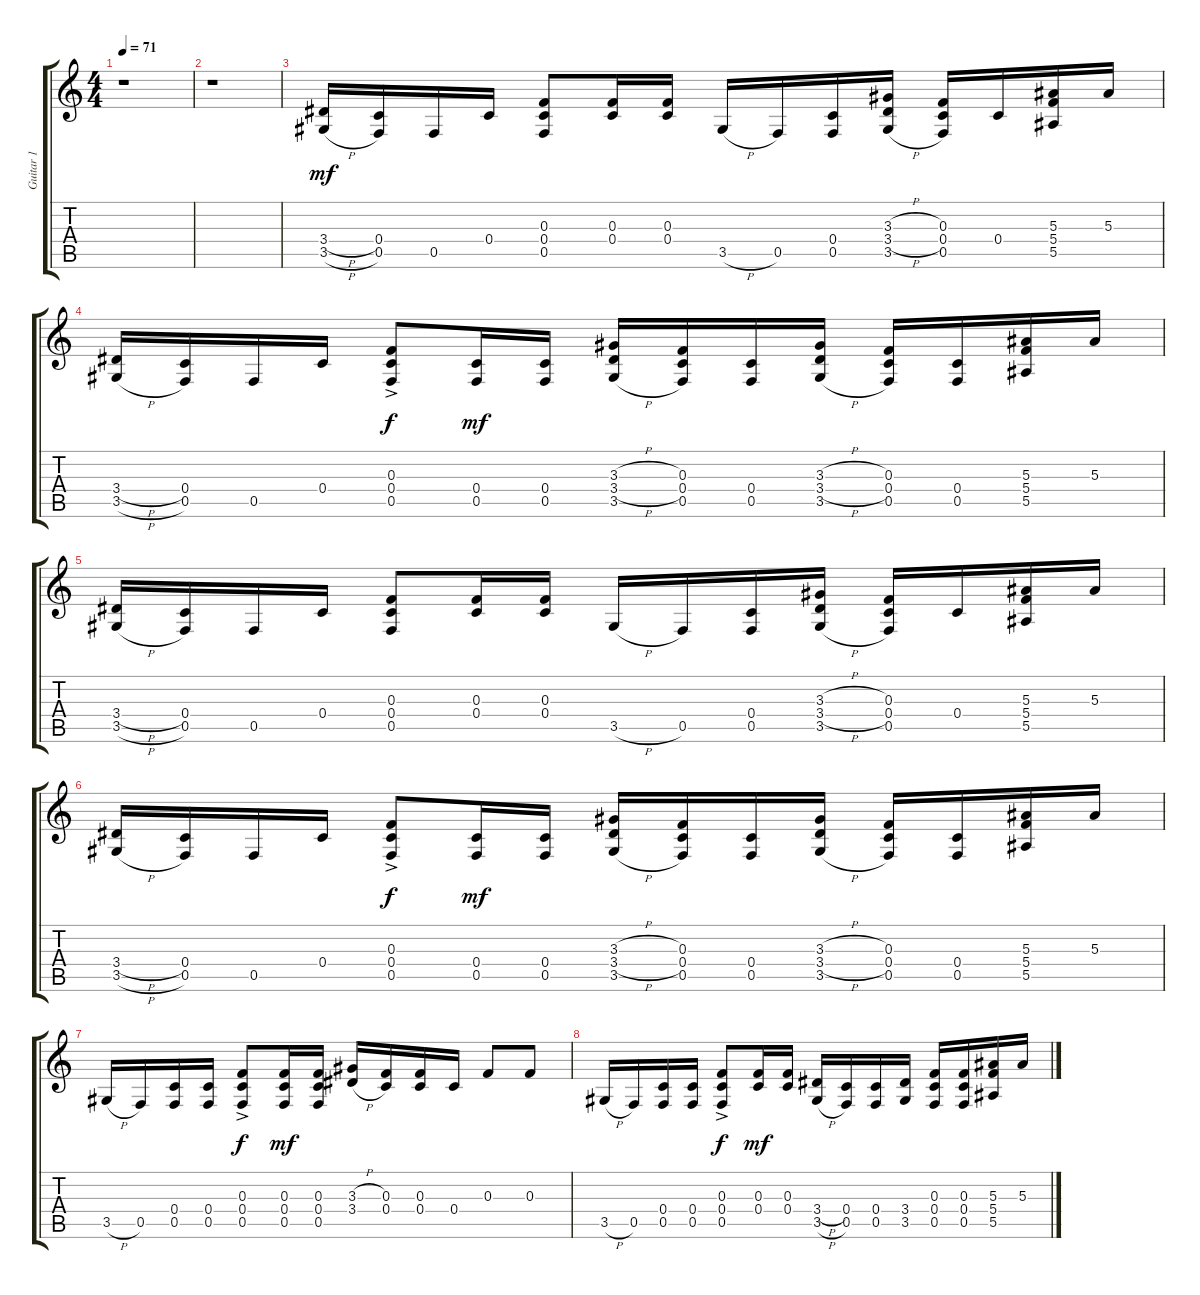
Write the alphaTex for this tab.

\track ("Guitar 1" "Guitar 1") {instrument electricguitarclean}
\staff {score tabs}
\tuning (C4 A3 F3 C3 F2 C2) {hide}
\ts (4 4)
\tempo 71
\clef g2
\ks c
r.1{dy mf instrument electricguitarclean} |
r.1 |
(3.4{h} 3.5{h}).16 (0.4 0.5).16 0.5.16 0.4.16 (0.3 0.4 0.5).8 (0.3 0.4).16 (0.3 0.4).16 3.5{h}.16 0.5.16 (0.4 0.5).16 (3.3{h} 3.4{h} 3.5{h}).16 (0.3 0.4 0.5).16 0.4.16 (5.3 5.4 5.5).16 5.3.16 |
(3.4{h} 3.5{h}).16 (0.4 0.5).16 0.5.16 0.4.16 (0.3{ac} 0.4{ac} 0.5{ac}).8{dy f} (0.4 0.5).16{dy mf} (0.4 0.5).16 (3.3{h} 3.4{h} 3.5{h}).16 (0.3 0.4 0.5).16 (0.4 0.5).16 (3.3{h} 3.4{h} 3.5{h}).16 (0.3 0.4 0.5).16 (0.4 0.5).16 (5.3 5.4 5.5).16 5.3.16 |
(3.4{h} 3.5{h}).16 (0.4 0.5).16 0.5.16 0.4.16 (0.3 0.4 0.5).8 (0.3 0.4).16 (0.3 0.4).16 3.5{h}.16 0.5.16 (0.4 0.5).16 (3.3{h} 3.4{h} 3.5{h}).16 (0.3 0.4 0.5).16 0.4.16 (5.3 5.4 5.5).16 5.3.16 |
(3.4{h} 3.5{h}).16 (0.4 0.5).16 0.5.16 0.4.16 (0.3{ac} 0.4{ac} 0.5{ac}).8{dy f} (0.4 0.5).16{dy mf} (0.4 0.5).16 (3.3{h} 3.4{h} 3.5{h}).16 (0.3 0.4 0.5).16 (0.4 0.5).16 (3.3{h} 3.4{h} 3.5{h}).16 (0.3 0.4 0.5).16 (0.4 0.5).16 (5.3 5.4 5.5).16 5.3.16 |
3.5{h}.16 0.5.16 (0.4 0.5).16 (0.4 0.5).16 (0.3{ac} 0.4{ac} 0.5{ac}).8{dy f} (0.3 0.4 0.5).16{dy mf} (0.3 0.4 0.5).16 (3.3{h} 3.4{h}).16 (0.3 0.4).16 (0.3 0.4).16 0.4.16 0.3.8 0.3.8 |
3.5{h}.16 0.5.16 (0.4 0.5).16 (0.4 0.5).16 (0.3{ac} 0.4{ac} 0.5{ac}).8{dy f} (0.3 0.4).16{dy mf} (0.3 0.4).16 (3.4{h} 3.5{h}).16 (0.4 0.5).16 (0.4 0.5).16 (3.4 3.5).16 (0.3 0.4 0.5).16 (0.3 0.4 0.5).16 (5.3 5.4 5.5).16 5.3.16
